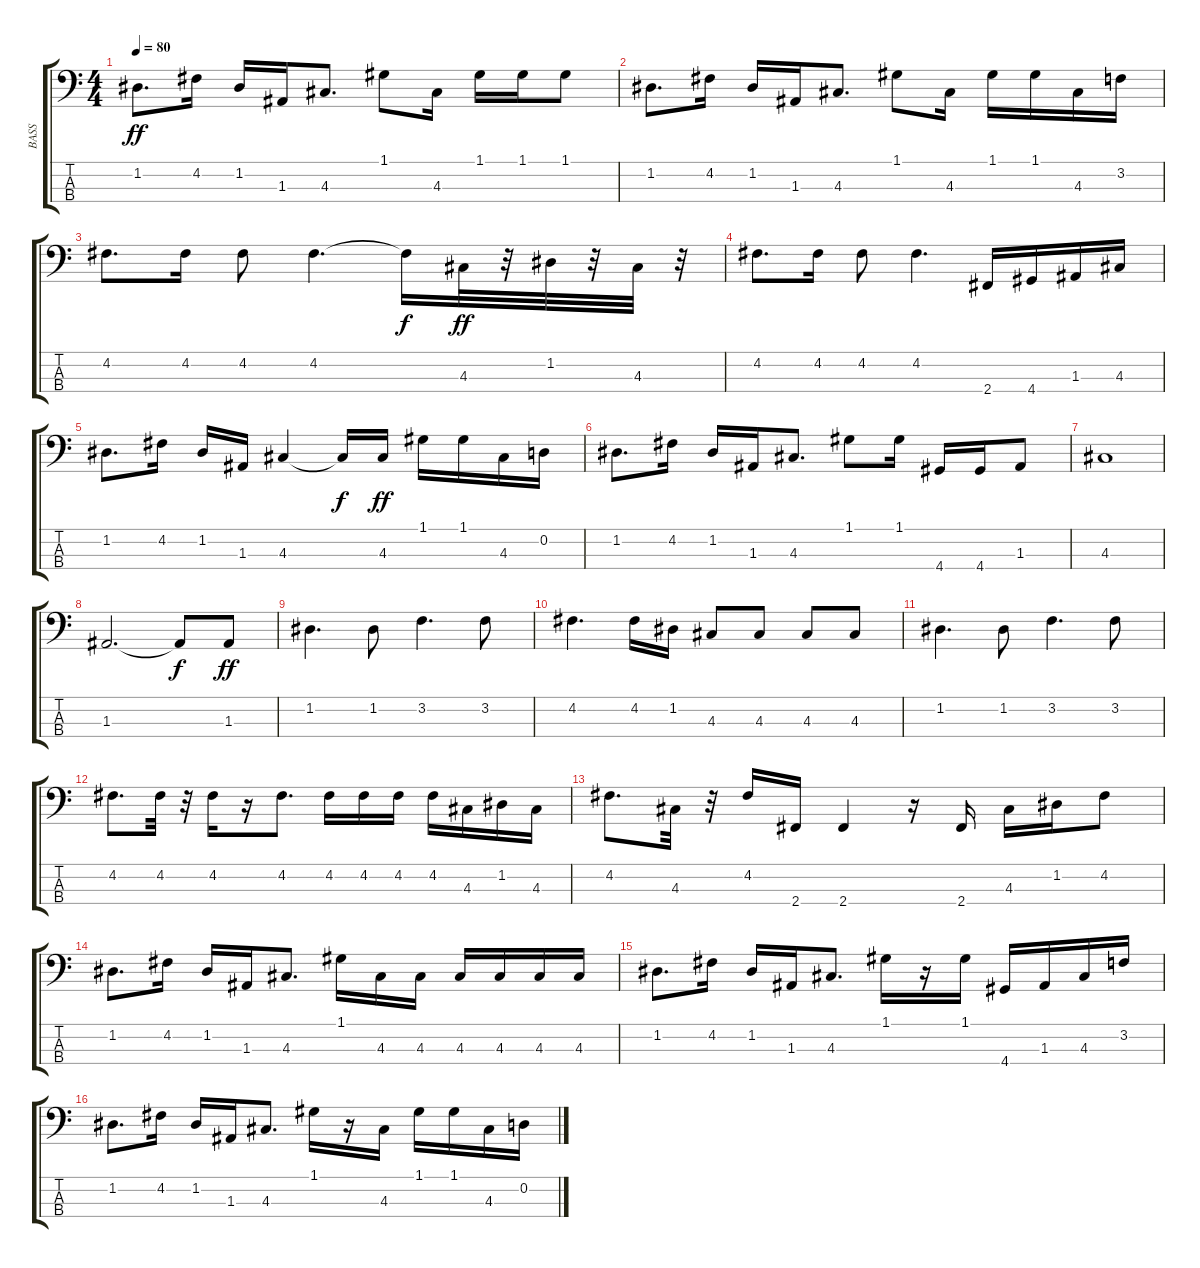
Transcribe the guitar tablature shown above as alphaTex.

\track ("BASS" "BASS") {instrument fretlessbass}
\staff {score tabs}
\tuning (G2 D2 A1 E1) {hide}
\ts (4 4)
\tempo 80
\clef f4
\ks c
1.2.8{d dy ff} 4.2.16 1.2.16 1.3.16 4.3.8{d} 1.1.8 4.3.16 1.1.16 1.1.16 1.1.8 |
1.2.8{d} 4.2.16 1.2.16 1.3.16 4.3.8{d} 1.1.8 4.3.16 1.1.16 1.1.16 4.3.16 3.2.16 |
4.2.8{d} 4.2.16 4.2.8 4.2.4{d} 4.2{t}.16{dy f} 4.3.32{dy ff} r.32 1.2.32 r.32 4.3.32 r.32 |
4.2.8{d} 4.2.16 4.2.8 4.2.4{d} 2.4.16 4.4.16 1.3.16 4.3.16 |
1.2.8{d} 4.2.16 1.2.16 1.3.16 4.3.4 4.3{t}.16{dy f} 4.3.16{dy ff} 1.1.16 1.1.16 4.3.16 0.2.16 |
1.2.8{d} 4.2.16 1.2.16 1.3.16 4.3.8{d} 1.1.8 1.1.16 4.4.16 4.4.16 1.3.8 |
4.3.1 |
1.3.2{d} 1.3{t}.8{dy f} 1.3.8{dy ff} |
1.2.4{d} 1.2.8 3.2.4{d} 3.2.8 |
4.2.4{d} 4.2.16 1.2.16 4.3.8 4.3.8 4.3.8 4.3.8 |
1.2.4{d} 1.2.8 3.2.4{d} 3.2.8 |
4.2.8{d} 4.2.32 r.32 4.2.16 r.16 4.2.8{d} 4.2.16 4.2.16 4.2.16 4.2.16 4.3.16 1.2.16 4.3.16 |
4.2.8{d} 4.3.32 r.32 4.2.16 2.4.16 2.4.4 r.16 2.4.16 4.3.16 1.2.16 4.2.8 |
1.2.8{d} 4.2.16 1.2.16 1.3.16 4.3.8{d} 1.1.16 4.3.16 4.3.16 4.3.16 4.3.16 4.3.16 4.3.16 |
1.2.8{d} 4.2.16 1.2.16 1.3.16 4.3.8{d} 1.1.16 r.16 1.1.16 4.4.16 1.3.16 4.3.16 3.2.16 |
1.2.8{d} 4.2.16 1.2.16 1.3.16 4.3.8{d} 1.1.16 r.16 4.3.16 1.1.16 1.1.16 4.3.16 0.2.16
